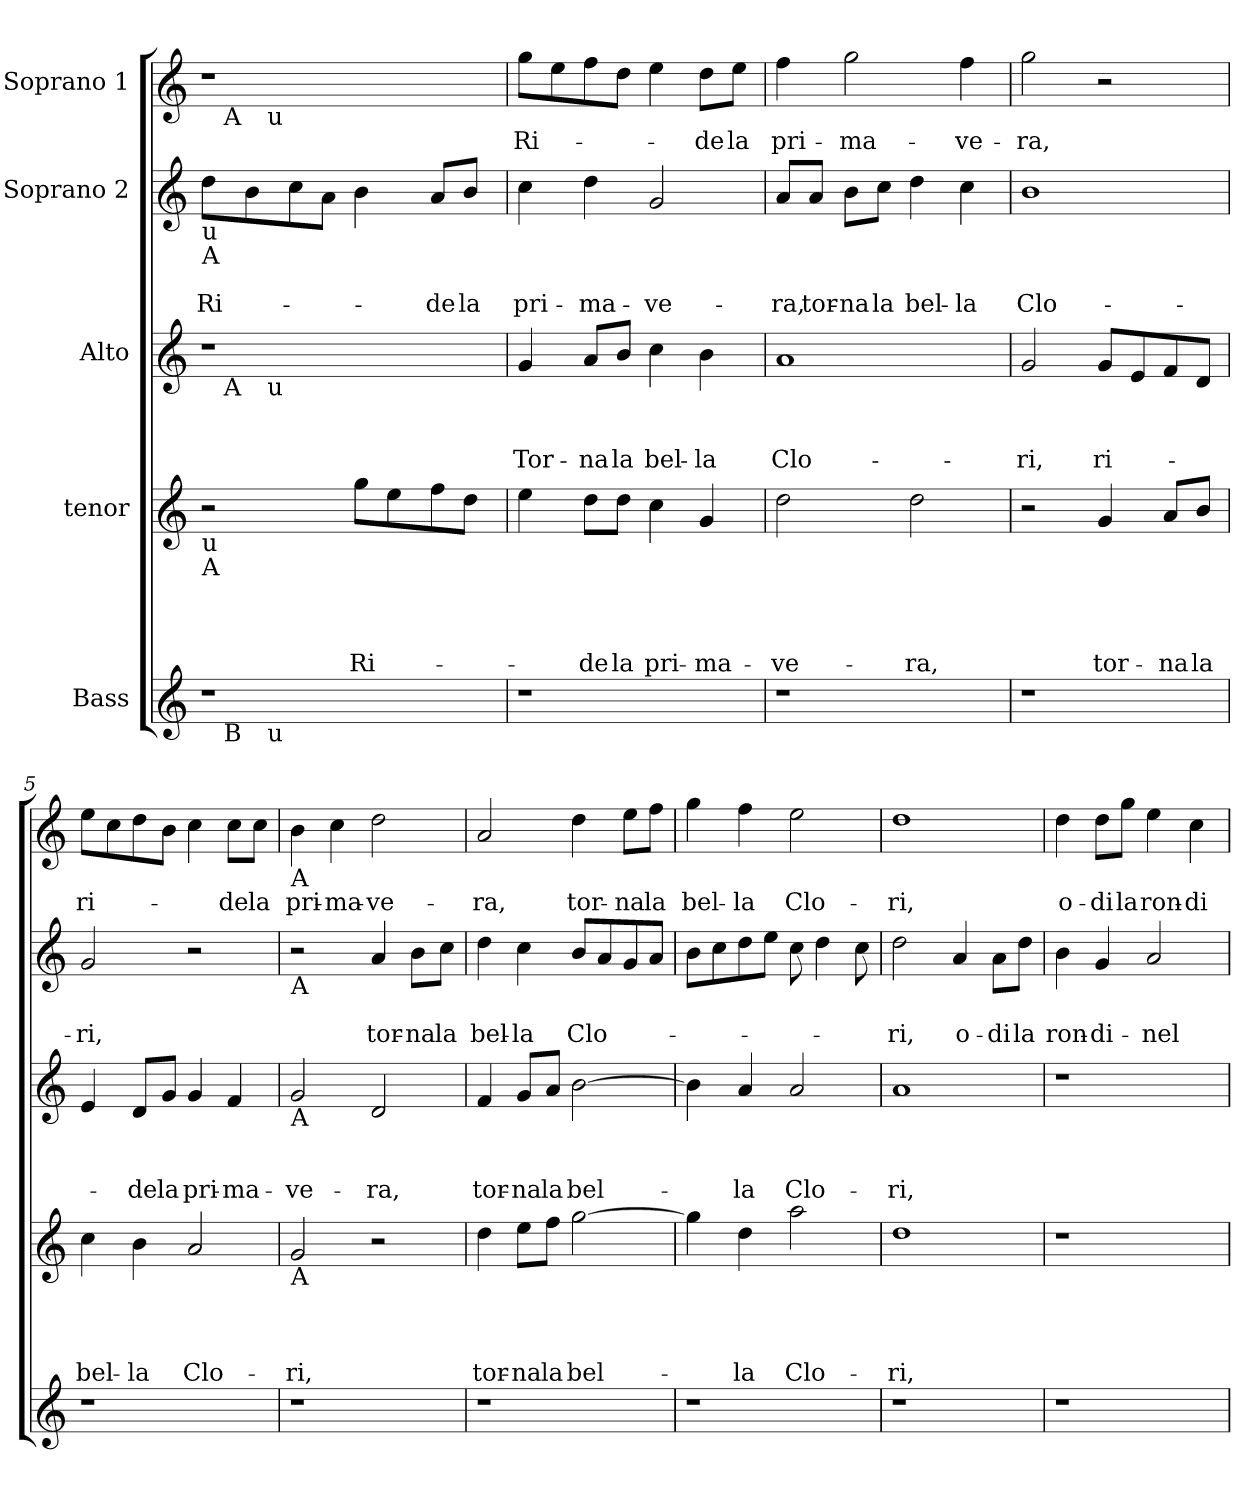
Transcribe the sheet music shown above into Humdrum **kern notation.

**kern	**kern	**text	**text	**text	**text	**kern	**text	**text	**text	**kern	**text	**text	**kern	**text
*part5	*part4	*part4	*part4	*part4	*part4	*part3	*part3	*part3	*part3	*part2	*part2	*part2	*part1	*part1
*staff5	*staff4	*staff4	*staff4	*staff4	*staff4	*staff3	*staff3	*staff3	*staff3	*staff2	*staff2	*staff2	*staff1	*staff1
*I"Bass	*I"tenor	*	*	*	*	*I"Alto	*	*	*	*I"Soprano 2	*	*	*I"Soprano 1	*
*clefG2	*clefG2	*	*	*	*	*clefG2	*	*	*	*clefG2	*	*	*clefG2	*
*k[]	*k[]	*	*	*	*	*k[]	*	*	*	*k[]	*	*	*k[]	*
*C:	*C:	*	*	*	*	*C:	*	*	*	*C:	*	*	*C:	*
=1	=1	=1	=1	=1	=1	=1	=1	=1	=1	=1	=1	=1	=1	=1
!	!	!	!	!	!	!	!	!	!	!LO:TX:b:t=u	!	!	!	!
!	!	!	!	!	!	!	!	!	!	!LO:TX:b:t=A	!	!	!	!
!	!LO:TX:b:t=u	!	!	!	!	!	!	!	!	!	!	!	!	!
!	!LO:TX:b:t=A	!	!	!	!	!	!	!	!	!	!	!	!	!
!	!	!	!	!	!	!	!	!	!	!	!	!LO:LY:b	!	!
*^	*	*	*	*	*	*^	*	*	*	*	*	*	*^	*
*	*^	*	*	*	*	*	*	*^	*	*	*	*	*	*	*	*^	*
1r	16ryy	8.ryy	2r	.	.	.	.	1r	16ryy	8.ryy	.	.	.	8dd\L	.	Ri-	1r	16ryy	8.ryy	.
!	!	!	!	!	!	!	!	!	!	!	!	!	!	!	!	!	!	!LO:TX:b:t=A	!	!
!	!	!	!	!	!	!	!	!	!LO:TX:b:t=A	!	!	!	!	!	!	!	!	!	!	!
!	!LO:TX:b:t=B	!	!	!	!	!	!	!	!	!	!	!	!	!	!	!	!	!	!	!
.	2...ryy	.	.	.	.	.	.	.	2...ryy	.	.	.	.	.	.	.	.	2...ryy	.	.
.	.	.	.	.	.	.	.	.	.	.	.	.	.	8b\	.	.	.	.	.	.
!	!	!	!	!	!	!	!	!	!	!	!	!	!	!	!	!	!	!	!LO:TX:b:t=u	!
!	!	!	!	!	!	!	!	!	!	!LO:TX:b:t=u	!	!	!	!	!	!	!	!	!	!
!	!	!LO:TX:b:t=u	!	!	!	!	!	!	!	!	!	!	!	!	!	!	!	!	!	!
.	.	2ryy	.	.	.	.	.	.	.	2ryy	.	.	.	.	.	.	.	.	2ryy	.
.	.	.	.	.	.	.	.	.	.	.	.	.	.	8cc\	.	.	.	.	.	.
.	.	.	.	.	.	.	.	.	.	.	.	.	.	8a\J	.	.	.	.	.	.
!	!	!	!	!	!	!	!LO:LY:b	!	!	!	!	!	!	!	!	!	!	!	!	!
.	.	.	8gg\L	.	.	.	Ri-	.	.	.	.	.	.	4b\	.	.	.	.	.	.
.	.	.	8ee\	.	.	.	.	.	.	.	.	.	.	.	.	.	.	.	.	.
.	.	4ryy	.	.	.	.	.	.	.	4ryy	.	.	.	.	.	.	.	.	4ryy	.
!	!	!	!	!	!	!	!	!	!	!	!	!	!	!	!	!LO:LY:b	!	!	!	!
.	.	.	8ff\	.	.	.	.	.	.	.	.	.	.	8a/L	.	-de	.	.	.	.
!	!	!	!	!	!	!	!	!	!	!	!	!	!	!	!	!LO:LY:b	!	!	!	!
.	.	.	8dd\J	.	.	.	.	.	.	.	.	.	.	8b/J	.	la	.	.	.	.
.	.	16ryy	.	.	.	.	.	.	.	16ryy	.	.	.	.	.	.	.	.	16ryy	.
=2	=2	=2	=2	=2	=2	=2	=2	=2	=2	=2	=2	=2	=2	=2	=2	=2	=2	=2	=2	=2
!	!	!	!	!	!	!	!	!	!	!	!	!	!LO:LY:b	!	!	!LO:LY:b	!	!	!	!LO:LY:b
*v	*v	*v	*	*	*	*	*	*v	*v	*v	*	*	*	*	*	*	*v	*v	*v	*
1r	4ee\	.	.	.	.	4g/	.	.	Tor-	4cc\	.	pri-	8gg\L	Ri-
.	.	.	.	.	.	.	.	.	.	.	.	.	8ee\	.
!	!	!	!	!	!LO:LY:b	!	!	!	!LO:LY:b	!	!	!LO:LY:b	!	!
.	8dd\L	.	.	.	-de	8a/L	.	.	-na	4dd\	.	-ma-	8ff\	.
!	!	!	!	!	!LO:LY:b	!	!	!	!LO:LY:b	!	!	!	!	!
.	8dd\J	.	.	.	la	8b/J	.	.	la	.	.	.	8dd\J	.
!	!	!	!	!	!LO:LY:b	!	!	!	!LO:LY:b	!	!	!LO:LY:b	!	!
.	4cc\	.	.	.	pri-	4cc\	.	.	bel-	2g/	.	-ve-	4ee\	.
!	!	!	!	!	!LO:LY:b	!	!	!	!LO:LY:b	!	!	!	!	!LO:LY:b
.	4g/	.	.	.	-ma-	4b\	.	.	-la	.	.	.	8dd\L	-de
!	!	!	!	!	!	!	!	!	!	!	!	!	!	!LO:LY:b
.	.	.	.	.	.	.	.	.	.	.	.	.	8ee\J	la
=3	=3	=3	=3	=3	=3	=3	=3	=3	=3	=3	=3	=3	=3	=3
!	!	!	!	!	!LO:LY:b	!	!	!	!LO:LY:b	!	!	!LO:LY:b	!	!LO:LY:b
1r	2dd\	.	.	.	-ve-	1a	.	.	Clo-	8a/L	.	-ra,	4ff\	pri-
!	!	!	!	!	!	!	!	!	!	!	!	!LO:LY:b	!	!
.	.	.	.	.	.	.	.	.	.	8a/J	.	tor-	.	.
!	!	!	!	!	!	!	!	!	!	!	!	!LO:LY:b	!	!LO:LY:b
.	.	.	.	.	.	.	.	.	.	8b\L	.	-na	2gg\	-ma-
!	!	!	!	!	!	!	!	!	!	!	!	!LO:LY:b	!	!
.	.	.	.	.	.	.	.	.	.	8cc\J	.	la	.	.
!	!	!	!	!	!LO:LY:b	!	!	!	!	!	!	!LO:LY:b	!	!
.	2dd\	.	.	.	-ra,	.	.	.	.	4dd\	.	bel-	.	.
!	!	!	!	!	!	!	!	!	!	!	!	!LO:LY:b	!	!LO:LY:b
.	.	.	.	.	.	.	.	.	.	4cc\	.	-la	4ff\	-ve-
=4	=4	=4	=4	=4	=4	=4	=4	=4	=4	=4	=4	=4	=4	=4
!	!	!	!	!	!	!	!	!	!LO:LY:b	!	!	!LO:LY:b	!	!LO:LY:b
1r	2r	.	.	.	.	2g/	.	.	-ri,	1b	.	Clo-	2gg\	-ra,
!	!	!	!	!	!LO:LY:b	!	!	!	!LO:LY:b	!	!	!	!	!
.	4g/	.	.	.	tor-	8g/L	.	.	ri-	.	.	.	2r	.
.	.	.	.	.	.	8e/	.	.	.	.	.	.	.	.
!	!	!	!	!	!LO:LY:b	!	!	!	!	!	!	!	!	!
.	8a/L	.	.	.	-na	8f/	.	.	.	.	.	.	.	.
!	!	!	!	!	!LO:LY:b	!	!	!	!	!	!	!	!	!
.	8b/J	.	.	.	la	8d/J	.	.	.	.	.	.	.	.
=5	=5	=5	=5	=5	=5	=5	=5	=5	=5	=5	=5	=5	=5	=5
!	!	!	!	!	!LO:LY:b	!	!	!	!	!	!	!LO:LY:b	!	!LO:LY:b
1r	4cc\	.	.	.	bel-	4e/	.	.	.	2g/	.	-ri,	8ee\L	ri-
.	.	.	.	.	.	.	.	.	.	.	.	.	8cc\	.
!	!	!	!	!	!LO:LY:b	!	!	!	!LO:LY:b	!	!	!	!	!
.	4b\	.	.	.	-la	8d/L	.	.	-de	.	.	.	8dd\	.
!	!	!	!	!	!	!	!	!	!LO:LY:b	!	!	!	!	!
.	.	.	.	.	.	8g/J	.	.	la	.	.	.	8b\J	.
!	!	!	!	!	!LO:LY:b	!	!	!	!LO:LY:b	!	!	!	!	!
.	2a/	.	.	.	Clo-	4g/	.	.	pri-	2r	.	.	4cc\	.
!	!	!	!	!	!	!	!	!	!LO:LY:b	!	!	!	!	!LO:LY:b
.	.	.	.	.	.	4f/	.	.	-ma-	.	.	.	8cc\L	-de
!	!	!	!	!	!	!	!	!	!	!	!	!	!	!LO:LY:b
.	.	.	.	.	.	.	.	.	.	.	.	.	8cc\J	la
!!LO:LB:g=z
=6	=6	=6	=6	=6	=6	=6	=6	=6	=6	=6	=6	=6	=6	=6
!	!	!	!	!	!	!	!	!	!	!	!	!	!LO:TX:b:t=A	!
!	!	!	!	!	!	!	!	!	!	!LO:TX:b:t=A	!	!	!	!
!	!	!	!	!	!	!LO:TX:b:t=A	!	!	!	!	!	!	!	!
!	!LO:TX:b:t=A	!	!	!	!	!	!	!	!	!	!	!	!	!
!	!	!	!	!	!LO:LY:b	!	!	!	!LO:LY:b	!	!	!	!	!LO:LY:b
1r	2g/	.	.	.	-ri,	2g/	.	.	-ve-	2r	.	.	4b\	pri-
!	!	!	!	!	!	!	!	!	!	!	!	!	!	!LO:LY:b
.	.	.	.	.	.	.	.	.	.	.	.	.	4cc\	-ma-
!	!	!	!	!	!	!	!	!	!LO:LY:b	!	!	!LO:LY:b	!	!LO:LY:b
.	2r	.	.	.	.	2d/	.	.	-ra,	4a/	.	tor-	2dd\	-ve-
!	!	!	!	!	!	!	!	!	!	!	!	!LO:LY:b	!	!
.	.	.	.	.	.	.	.	.	.	8b\L	.	-na	.	.
!	!	!	!	!	!	!	!	!	!	!	!	!LO:LY:b	!	!
.	.	.	.	.	.	.	.	.	.	8cc\J	.	la	.	.
=7	=7	=7	=7	=7	=7	=7	=7	=7	=7	=7	=7	=7	=7	=7
!	!	!	!	!	!LO:LY:b	!	!	!	!LO:LY:b	!	!	!LO:LY:b	!	!LO:LY:b
1r	4dd\	.	.	.	tor-	4f/	.	.	tor-	4dd\	.	bel-	2a/	-ra,
!	!	!	!	!	!LO:LY:b	!	!	!	!LO:LY:b	!	!	!LO:LY:b	!	!
.	8ee\L	.	.	.	-na	8g/L	.	.	-na	4cc\	.	-la	.	.
!	!	!	!	!	!LO:LY:b	!	!	!	!LO:LY:b	!	!	!	!	!
.	8ff\J	.	.	.	la	8a/J	.	.	la	.	.	.	.	.
!	!	!	!	!	!LO:LY:b	!	!	!	!LO:LY:b	!	!	!LO:LY:b	!	!LO:LY:b
.	[>2gg\	.	.	.	bel-	[>2b\	.	.	bel-	8b/L	.	Clo-	4dd\	tor-
.	.	.	.	.	.	.	.	.	.	8a/	.	.	.	.
!	!	!	!	!	!	!	!	!	!	!	!	!	!	!LO:LY:b
.	.	.	.	.	.	.	.	.	.	8g/	.	.	8ee\L	-na
!	!	!	!	!	!	!	!	!	!	!	!	!	!	!LO:LY:b
.	.	.	.	.	.	.	.	.	.	8a/J	.	.	8ff\J	la
=8	=8	=8	=8	=8	=8	=8	=8	=8	=8	=8	=8	=8	=8	=8
!	!	!	!	!	!	!	!	!	!	!	!	!	!	!LO:LY:b
1r	4gg\]	.	.	.	.	4b\]	.	.	.	8b\L	.	.	4gg\	bel-
.	.	.	.	.	.	.	.	.	.	8cc\	.	.	.	.
!	!	!	!	!	!LO:LY:b	!	!	!	!LO:LY:b	!	!	!	!	!LO:LY:b
.	4dd\	.	.	.	-la	4a/	.	.	-la	8dd\	.	.	4ff\	-la
.	.	.	.	.	.	.	.	.	.	8ee\J	.	.	.	.
!	!	!	!	!	!LO:LY:b	!	!	!	!LO:LY:b	!	!	!	!	!LO:LY:b
.	2aa\	.	.	.	Clo-	2a/	.	.	Clo-	8cc\	.	.	2ee\	Clo-
.	.	.	.	.	.	.	.	.	.	4dd\	.	.	.	.
.	.	.	.	.	.	.	.	.	.	8cc\	.	.	.	.
=9	=9	=9	=9	=9	=9	=9	=9	=9	=9	=9	=9	=9	=9	=9
!	!	!	!	!	!LO:LY:b	!	!	!	!LO:LY:b	!	!	!LO:LY:b	!	!LO:LY:b
1r	1dd	.	.	.	-ri,	1a	.	.	-ri,	2dd\	.	-ri,	1dd	-ri,
!	!	!	!	!	!	!	!	!	!	!	!	!LO:LY:b	!	!
.	.	.	.	.	.	.	.	.	.	4a/	.	o-	.	.
!	!	!	!	!	!	!	!	!	!	!	!	!LO:LY:b	!	!
.	.	.	.	.	.	.	.	.	.	8a\L	.	-di	.	.
!	!	!	!	!	!	!	!	!	!	!	!	!LO:LY:b	!	!
.	.	.	.	.	.	.	.	.	.	8dd\J	.	la	.	.
=10	=10	=10	=10	=10	=10	=10	=10	=10	=10	=10	=10	=10	=10	=10
!	!	!	!	!	!	!	!	!	!	!	!	!LO:LY:b	!	!LO:LY:b
1r	1r	.	.	.	.	1r	.	.	.	4b\	.	ron-	4dd\	o-
!	!	!	!	!	!	!	!	!	!	!	!	!LO:LY:b	!	!LO:LY:b
.	.	.	.	.	.	.	.	.	.	4g/	.	-di-	8dd\L	-di
!	!	!	!	!	!	!	!	!	!	!	!	!	!	!LO:LY:b
.	.	.	.	.	.	.	.	.	.	.	.	.	8gg\J	la
!	!	!	!	!	!	!	!	!	!	!	!	!LO:LY:b	!	!LO:LY:b
.	.	.	.	.	.	.	.	.	.	2a/	.	-nel-	4ee\	ron-
!	!	!	!	!	!	!	!	!	!	!	!	!	!	!LO:LY:b
.	.	.	.	.	.	.	.	.	.	.	.	.	4cc\	-di-
=	=	=	=	=	=	=	=	=	=	=	=	=	=	=
*-	*-	*-	*-	*-	*-	*-	*-	*-	*-	*-	*-	*-	*-	*-
